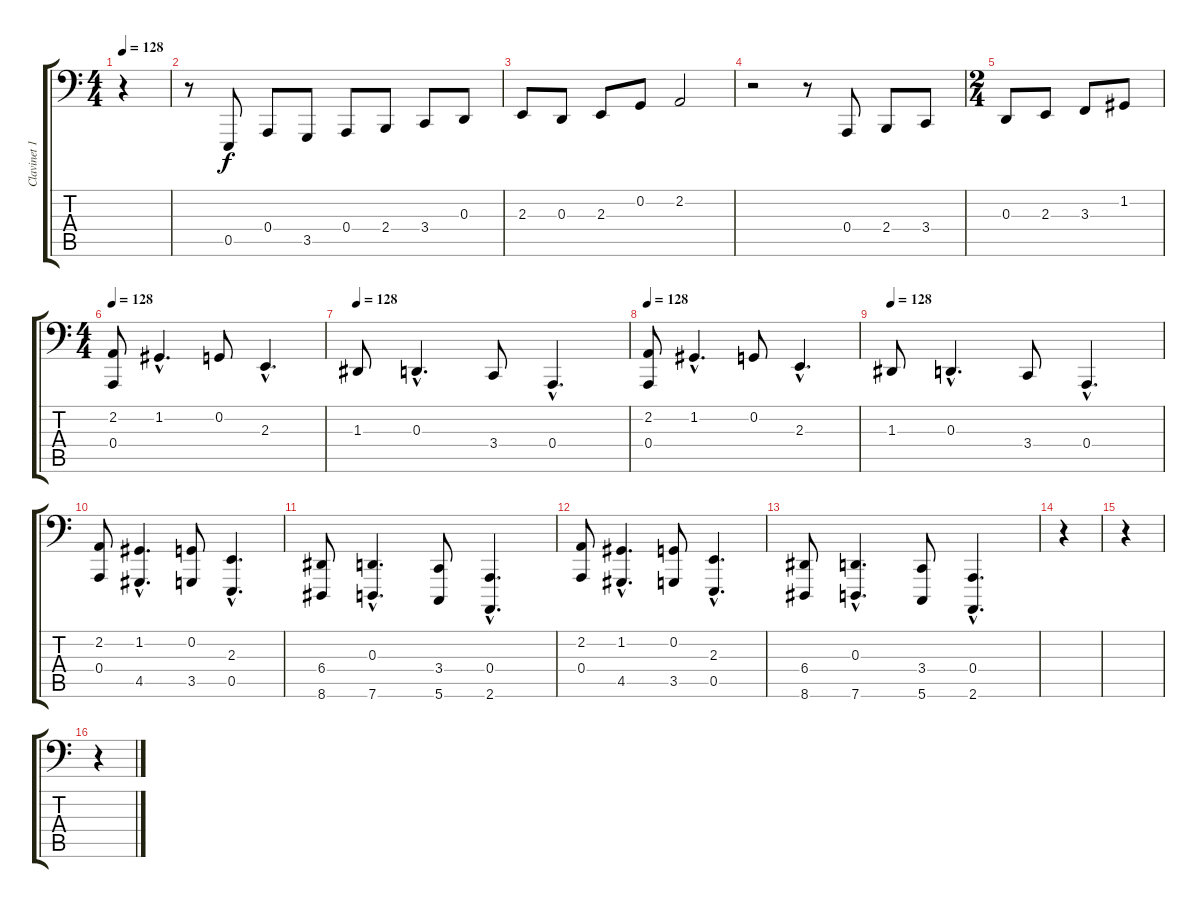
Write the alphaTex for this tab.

\track ("Clavinet 1" "Clavinet 1") {instrument clavinet}
\staff {score tabs}
\tuning (C3 G2 D2 A1 E1 G0) {hide}
\ts (4 4)
\tempo 128
\clef f4
\ks c
r.4{dy f} |
r.8 0.5.8 0.4.8 3.5.8 0.4.8 2.4.8 3.4.8 0.3.8 |
2.3.8 0.3.8 2.3.8 0.2.8 2.2.2 |
r.2 r.8 0.4.8 2.4.8 3.4.8 |
\ts (2 4)
0.3.8 2.3.8 3.3.8 1.2.8 |
\ts (4 4)
\tempo 128
(2.2 0.4).8 1.2{hac}.4{d} 0.2.8 2.3{hac}.4{d} |
\tempo 128
1.3.8 0.3{hac}.4{d} 3.4.8 0.4{hac}.4{d} |
\tempo 128
(2.2 0.4).8 1.2{hac}.4{d} 0.2.8 2.3{hac}.4{d} |
\tempo 128
1.3.8 0.3{hac}.4{d} 3.4.8 0.4{hac}.4{d} |
(2.2 0.4).8 (1.2{hac} 4.5{hac}).4{d} (0.2 3.5).8 (2.3{hac} 0.5{hac}).4{d} |
(6.4 8.6).8 (0.3{hac} 7.6{hac}).4{d} (3.4 5.6).8 (0.4{hac} 2.6{hac}).4{d} |
(2.2 0.4).8 (1.2{hac} 4.5{hac}).4{d} (0.2 3.5).8 (2.3{hac} 0.5{hac}).4{d} |
(6.4 8.6).8 (0.3{hac} 7.6{hac}).4{d} (3.4 5.6).8 (0.4{hac} 2.6{hac}).4{d} |
r.4 |
r.4 |
r.4
